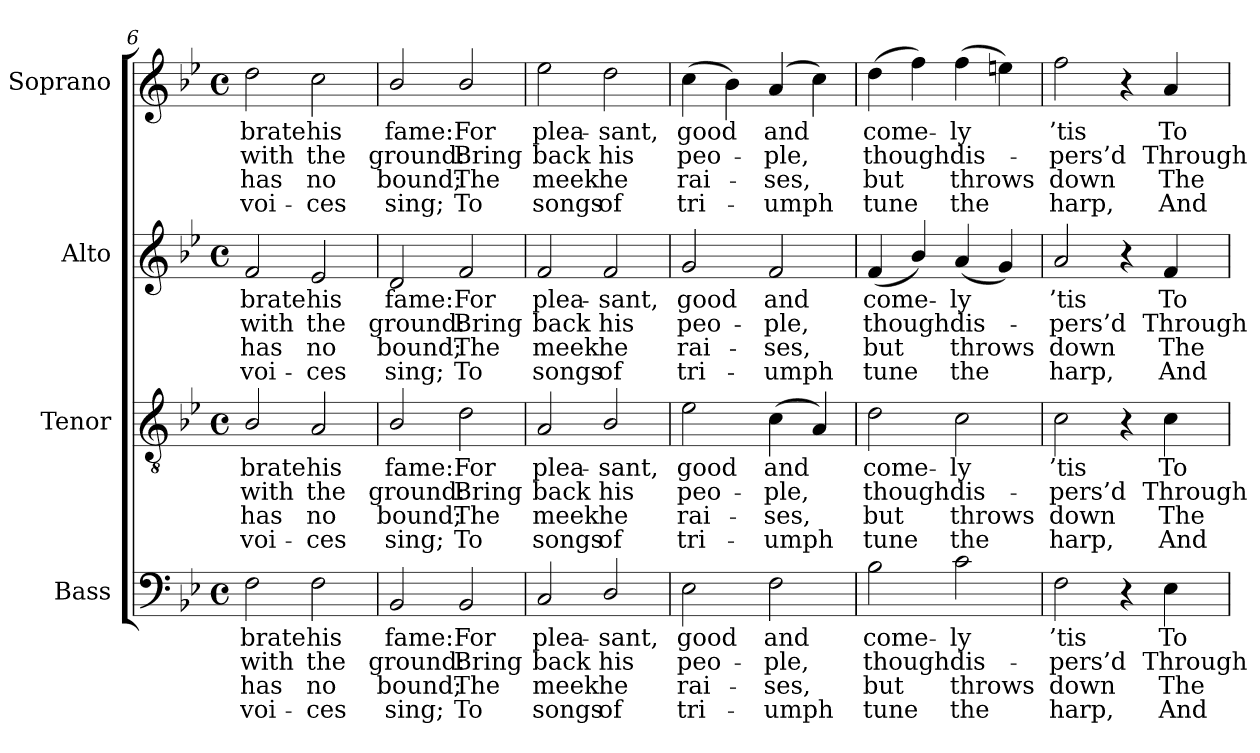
**kern	**text	**text	**text	**text	**kern	**text	**text	**text	**text	**kern	**text	**text	**text	**text	**kern	**text	**text	**text	**text
*part4	*part4	*part4	*part4	*part4	*part3	*part3	*part3	*part3	*part3	*part2	*part2	*part2	*part2	*part2	*part1	*part1	*part1	*part1	*part1
*staff4	*staff4	*staff4	*staff4	*staff4	*staff3	*staff3	*staff3	*staff3	*staff3	*staff2	*staff2	*staff2	*staff2	*staff2	*staff1	*staff1	*staff1	*staff1	*staff1
*I"Bass	*	*	*	*	*I"Tenor	*	*	*	*	*I"Alto	*	*	*	*	*I"Soprano	*	*	*	*
*I'B.	*	*	*	*	*I'T.	*	*	*	*	*I'A.	*	*	*	*	*I'S.	*	*	*	*
*clefF4	*	*	*	*	*clefGv2	*	*	*	*	*clefG2	*	*	*	*	*clefG2	*	*	*	*
*	*	*	*	*	*ITrd7c12	*	*	*	*	*	*	*	*	*	*	*	*	*	*
*k[b-e-]	*	*	*	*	*k[b-e-]	*	*	*	*	*k[b-e-]	*	*	*	*	*k[b-e-]	*	*	*	*
*B-:	*	*	*	*	*B-:	*	*	*	*	*B-:	*	*	*	*	*B-:	*	*	*	*
*M4/4	*	*	*	*	*M4/4	*	*	*	*	*M4/4	*	*	*	*	*M4/4	*	*	*	*
*met(c)	*	*	*	*	*met(c)	*	*	*	*	*met(c)	*	*	*	*	*met(c)	*	*	*	*
=6	=6	=6	=6	=6	=6	=6	=6	=6	=6	=6	=6	=6	=6	=6	=6	=6	=6	=6	=6
!	!LO:LY:b:color=#000000	!LO:LY:b:color=#000000	!LO:LY:b:color=#000000	!LO:LY:b:color=#000000	!	!	!	!	!	!	!	!	!	!	!	!	!	!	!
!	!	!	!	!	!	!LO:LY:b:color=#000000	!LO:LY:b:color=#000000	!LO:LY:b:color=#000000	!LO:LY:b:color=#000000	!	!	!	!	!	!	!	!	!	!
!	!	!	!	!	!	!	!	!	!	!	!LO:LY:b:color=#000000	!LO:LY:b:color=#000000	!LO:LY:b:color=#000000	!LO:LY:b:color=#000000	!	!	!	!	!
!	!	!	!	!	!	!	!	!	!	!	!	!	!	!	!	!LO:LY:b:color=#000000	!LO:LY:b:color=#000000	!LO:LY:b:color=#000000	!LO:LY:b:color=#000000
2Fi\	-brate	with	has	voi-	2BB-i/	-brate	with	has	voi-	2fi/	-brate	with	has	voi-	2ddi\	-brate	with	-has	voi-
!	!LO:LY:b:color=#000000	!LO:LY:b:color=#000000	!LO:LY:b:color=#000000	!LO:LY:b:color=#000000	!	!	!	!	!	!	!	!	!	!	!	!	!	!	!
!	!	!	!	!	!	!LO:LY:b:color=#000000	!LO:LY:b:color=#000000	!LO:LY:b:color=#000000	!LO:LY:b:color=#000000	!	!	!	!	!	!	!	!	!	!
!	!	!	!	!	!	!	!	!	!	!	!LO:LY:b:color=#000000	!LO:LY:b:color=#000000	!LO:LY:b:color=#000000	!LO:LY:b:color=#000000	!	!	!	!	!
!	!	!	!	!	!	!	!	!	!	!	!	!	!	!	!	!LO:LY:b:color=#000000	!LO:LY:b:color=#000000	!LO:LY:b:color=#000000	!LO:LY:b:color=#000000
2Fi\	his	the	-no	ces	2AAi/	his	the	-no	ces	2e-i/	his	the	-no	ces	2cci\	his	the	no	ces
!!LO:LB:g=z
=7	=7	=7	=7	=7	=7	=7	=7	=7	=7	=7	=7	=7	=7	=7	=7	=7	=7	=7	=7
!	!LO:LY:b:color=#000000	!LO:LY:b:color=#000000	!LO:LY:b:color=#000000	!LO:LY:b:color=#000000	!	!	!	!	!	!	!	!	!	!	!	!	!	!	!
!	!	!	!	!	!	!LO:LY:b:color=#000000	!LO:LY:b:color=#000000	!LO:LY:b:color=#000000	!LO:LY:b:color=#000000	!	!	!	!	!	!	!	!	!	!
!	!	!	!	!	!	!	!	!	!	!	!LO:LY:b:color=#000000	!LO:LY:b:color=#000000	!LO:LY:b:color=#000000	!LO:LY:b:color=#000000	!	!	!	!	!
!	!	!	!	!	!	!	!	!	!	!	!	!	!	!	!	!LO:LY:b:color=#000000	!LO:LY:b:color=#000000	!LO:LY:b:color=#000000	!LO:LY:b:color=#000000
2BB-i/	fame:	ground:	bound;	sing;	2BB-i/	fame:	ground:	bound;	sing;	2di/	fame:	ground:	bound;	sing;	2b-i/	fame:	ground:	bound;	sing;
!	!LO:LY:b:color=#000000	!LO:LY:b:color=#000000	!LO:LY:b:color=#000000	!LO:LY:b:color=#000000	!	!	!	!	!	!	!	!	!	!	!	!	!	!	!
!	!	!	!	!	!	!LO:LY:b:color=#000000	!LO:LY:b:color=#000000	!LO:LY:b:color=#000000	!LO:LY:b:color=#000000	!	!	!	!	!	!	!	!	!	!
!	!	!	!	!	!	!	!	!	!	!	!LO:LY:b:color=#000000	!LO:LY:b:color=#000000	!LO:LY:b:color=#000000	!LO:LY:b:color=#000000	!	!	!	!	!
!	!	!	!	!	!	!	!	!	!	!	!	!	!	!	!	!LO:LY:b:color=#000000	!LO:LY:b:color=#000000	!LO:LY:b:color=#000000	!LO:LY:b:color=#000000
2BB-i/	For	Bring	The	To	2Di\	For	Bring	The	To	2fi/	For	Bring	The	To	2b-i/	For	Bring	The	To
=8	=8	=8	=8	=8	=8	=8	=8	=8	=8	=8	=8	=8	=8	=8	=8	=8	=8	=8	=8
!	!LO:LY:b:color=#000000	!LO:LY:b:color=#000000	!LO:LY:b:color=#000000	!LO:LY:b:color=#000000	!	!	!	!	!	!	!	!	!	!	!	!	!	!	!
!	!	!	!	!	!	!LO:LY:b:color=#000000	!LO:LY:b:color=#000000	!LO:LY:b:color=#000000	!LO:LY:b:color=#000000	!	!	!	!	!	!	!	!	!	!
!	!	!	!	!	!	!	!	!	!	!	!LO:LY:b:color=#000000	!LO:LY:b:color=#000000	!LO:LY:b:color=#000000	!LO:LY:b:color=#000000	!	!	!	!	!
!	!	!	!	!	!	!	!	!	!	!	!	!	!	!	!	!LO:LY:b:color=#000000	!LO:LY:b:color=#000000	!LO:LY:b:color=#000000	!LO:LY:b:color=#000000
2Ci/	plea-	back	meek	songs	2AAi/	plea-	back	meek	songs	2fi/	plea-	back	meek	songs	2ee-i\	plea-	back	meek	songs
!	!LO:LY:b:color=#000000	!LO:LY:b:color=#000000	!LO:LY:b:color=#000000	!LO:LY:b:color=#000000	!	!	!	!	!	!	!	!	!	!	!	!	!	!	!
!	!	!	!	!	!	!LO:LY:b:color=#000000	!LO:LY:b:color=#000000	!LO:LY:b:color=#000000	!LO:LY:b:color=#000000	!	!	!	!	!	!	!	!	!	!
!	!	!	!	!	!	!	!	!	!	!	!LO:LY:b:color=#000000	!LO:LY:b:color=#000000	!LO:LY:b:color=#000000	!LO:LY:b:color=#000000	!	!	!	!	!
!	!	!	!	!	!	!	!	!	!	!	!	!	!	!	!	!LO:LY:b:color=#000000	!LO:LY:b:color=#000000	!LO:LY:b:color=#000000	!LO:LY:b:color=#000000
2Di/	-sant,	his	he	of	2BB-i/	-sant,	his	he	of	2fi/	-sant,	his	he	of	2ddi\	-sant,	his	he	of
=9	=9	=9	=9	=9	=9	=9	=9	=9	=9	=9	=9	=9	=9	=9	=9	=9	=9	=9	=9
!	!LO:LY:b:color=#000000	!LO:LY:b:color=#000000	!LO:LY:b:color=#000000	!LO:LY:b:color=#000000	!	!	!	!	!	!	!	!	!	!	!	!	!	!	!
!	!	!	!	!	!	!LO:LY:b:color=#000000	!LO:LY:b:color=#000000	!LO:LY:b:color=#000000	!LO:LY:b:color=#000000	!	!	!	!	!	!	!	!	!	!
!	!	!	!	!	!	!	!	!	!	!	!LO:LY:b:color=#000000	!LO:LY:b:color=#000000	!LO:LY:b:color=#000000	!LO:LY:b:color=#000000	!	!	!	!	!
!	!	!	!	!	!	!	!	!	!	!	!	!	!	!	!	!LO:LY:b:color=#000000	!LO:LY:b:color=#000000	!LO:LY:b:color=#000000	!LO:LY:b:color=#000000
2E-i\	good	peo-	rai-	-tri-	2E-i\	good	peo-	rai-	-tri-	2gi/	good	peo-	rai-	-tri-	(4cci\	good	peo-	-rai-	tri-
.	.	.	.	.	.	.	.	.	.	.	.	.	.	.	4b-i\)	.	.	.	.
!	!LO:LY:b:color=#000000	!LO:LY:b:color=#000000	!LO:LY:b:color=#000000	!LO:LY:b:color=#000000	!	!	!	!	!	!	!	!	!	!	!	!	!	!	!
!	!	!	!	!	!	!LO:LY:b:color=#000000	!LO:LY:b:color=#000000	!LO:LY:b:color=#000000	!LO:LY:b:color=#000000	!	!	!	!	!	!	!	!	!	!
!	!	!	!	!	!	!	!	!	!	!	!LO:LY:b:color=#000000	!LO:LY:b:color=#000000	!LO:LY:b:color=#000000	!LO:LY:b:color=#000000	!	!	!	!	!
!	!	!	!	!	!	!	!	!	!	!	!	!	!	!	!	!LO:LY:b:color=#000000	!LO:LY:b:color=#000000	!LO:LY:b:color=#000000	!LO:LY:b:color=#000000
2Fi\	and	-ple,	-ses,	umph	(4Ci\	and	-ple,	-ses,	umph	2fi/	and	-ple,	-ses,	umph	(4ai/	and	-ple,	ses,	-umph
.	.	.	.	.	4AAi/)	.	.	.	.	.	.	.	.	.	4cci\)	.	.	.	.
=10	=10	=10	=10	=10	=10	=10	=10	=10	=10	=10	=10	=10	=10	=10	=10	=10	=10	=10	=10
!	!LO:LY:b:color=#000000	!LO:LY:b:color=#000000	!LO:LY:b:color=#000000	!LO:LY:b:color=#000000	!	!	!	!	!	!	!	!	!	!	!	!	!	!	!
!	!	!	!	!	!	!LO:LY:b:color=#000000	!LO:LY:b:color=#000000	!LO:LY:b:color=#000000	!LO:LY:b:color=#000000	!	!	!	!	!	!	!	!	!	!
!	!	!	!	!	!	!	!	!	!	!	!LO:LY:b:color=#000000	!LO:LY:b:color=#000000	!LO:LY:b:color=#000000	!LO:LY:b:color=#000000	!	!	!	!	!
!	!	!	!	!	!	!	!	!	!	!	!	!	!	!	!	!LO:LY:b:color=#000000	!LO:LY:b:color=#000000	!LO:LY:b:color=#000000	!LO:LY:b:color=#000000
2B-i\	come-	though	but	tune	2Di\	come-	though	but	tune	(4fi/	come-	though	but	tune	(4ddi\	come-	though	but	tune
.	.	.	.	.	.	.	.	.	.	4b-i/)	.	.	.	.	4ffi\)	.	.	.	.
!	!LO:LY:b:color=#000000	!LO:LY:b:color=#000000	!LO:LY:b:color=#000000	!LO:LY:b:color=#000000	!	!	!	!	!	!	!	!	!	!	!	!	!	!	!
!	!	!	!	!	!	!LO:LY:b:color=#000000	!LO:LY:b:color=#000000	!LO:LY:b:color=#000000	!LO:LY:b:color=#000000	!	!	!	!	!	!	!	!	!	!
!	!	!	!	!	!	!	!	!	!	!	!LO:LY:b:color=#000000	!LO:LY:b:color=#000000	!LO:LY:b:color=#000000	!LO:LY:b:color=#000000	!	!	!	!	!
!	!	!	!	!	!	!	!	!	!	!	!	!	!	!	!	!LO:LY:b:color=#000000	!LO:LY:b:color=#000000	!LO:LY:b:color=#000000	!LO:LY:b:color=#000000
2ci\	-ly	dis-	throws	the	2Ci\	-ly	dis-	throws	the	(4ai/	-ly	dis-	throws	the	(4ffi\	-ly	dis-	throws	the
.	.	.	.	.	.	.	.	.	.	4gi/)	.	.	.	.	4eeni\)	.	.	.	.
=11	=11	=11	=11	=11	=11	=11	=11	=11	=11	=11	=11	=11	=11	=11	=11	=11	=11	=11	=11
!	!LO:LY:b:color=#000000	!LO:LY:b:color=#000000	!LO:LY:b:color=#000000	!LO:LY:b:color=#000000	!	!	!	!	!	!	!	!	!	!	!	!	!	!	!
!	!	!	!	!	!	!LO:LY:b:color=#000000	!LO:LY:b:color=#000000	!LO:LY:b:color=#000000	!LO:LY:b:color=#000000	!	!	!	!	!	!	!	!	!	!
!	!	!	!	!	!	!	!	!	!	!	!LO:LY:b:color=#000000	!LO:LY:b:color=#000000	!LO:LY:b:color=#000000	!LO:LY:b:color=#000000	!	!	!	!	!
!	!	!	!	!	!	!	!	!	!	!	!	!	!	!	!	!LO:LY:b:color=#000000	!LO:LY:b:color=#000000	!LO:LY:b:color=#000000	!LO:LY:b:color=#000000
2Fi\	’tis	-pers’d	down	harp,	2Ci\	’tis	-pers’d	down	harp,	2ai/	’tis	-pers’d	down	harp,	2ffi\	’tis	-pers’d	down	harp,
4r	.	.	.	.	4r	.	.	.	.	4r	.	.	.	.	4r	.	.	.	.
!	!LO:LY:b:color=#000000	!LO:LY:b:color=#000000	!LO:LY:b:color=#000000	!LO:LY:b:color=#000000	!	!	!	!	!	!	!	!	!	!	!	!	!	!	!
!	!	!	!	!	!	!LO:LY:b:color=#000000	!LO:LY:b:color=#000000	!LO:LY:b:color=#000000	!LO:LY:b:color=#000000	!	!	!	!	!	!	!	!	!	!
!	!	!	!	!	!	!	!	!	!	!	!LO:LY:b:color=#000000	!LO:LY:b:color=#000000	!LO:LY:b:color=#000000	!LO:LY:b:color=#000000	!	!	!	!	!
!	!	!	!	!	!	!	!	!	!	!	!	!	!	!	!	!LO:LY:b:color=#000000	!LO:LY:b:color=#000000	!LO:LY:b:color=#000000	!LO:LY:b:color=#000000
4E-i\	To	Through	The	And	4Ci\	To	Through	The	And	4fi/	To	Through	The	And	4ai/	To	Through	The	And
=	=	=	=	=	=	=	=	=	=	=	=	=	=	=	=	=	=	=	=
*-	*-	*-	*-	*-	*-	*-	*-	*-	*-	*-	*-	*-	*-	*-	*-	*-	*-	*-	*-
